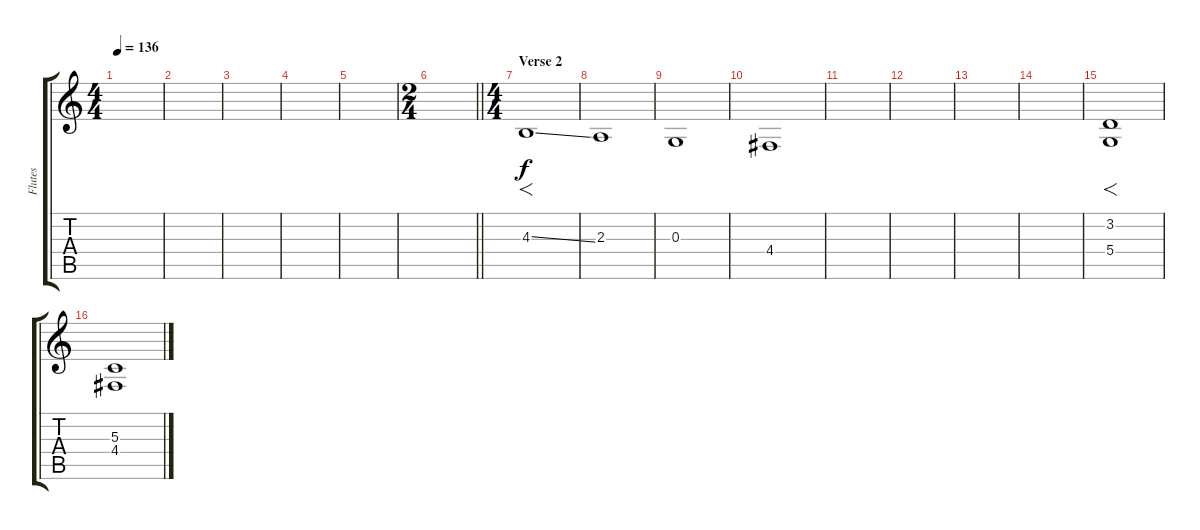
\track ("Flutes" "Flutes") {instrument flute}
\staff {score tabs}
\tuning (E4 B3 G3 D3 A2 E2) {hide}
\ts (4 4)
\tempo 136
\clef g2
\ks c
|
|
|
|
|
\ts (2 4)
\barLineRight lightlight
|
\ts (4 4)
\section ("" "Verse 2")
4.3{ss}.1{f} |
2.3.1 |
0.3.1 |
4.4.1 |
|
|
|
|
(3.2 5.4).1{f} |
(5.3 4.4).1
